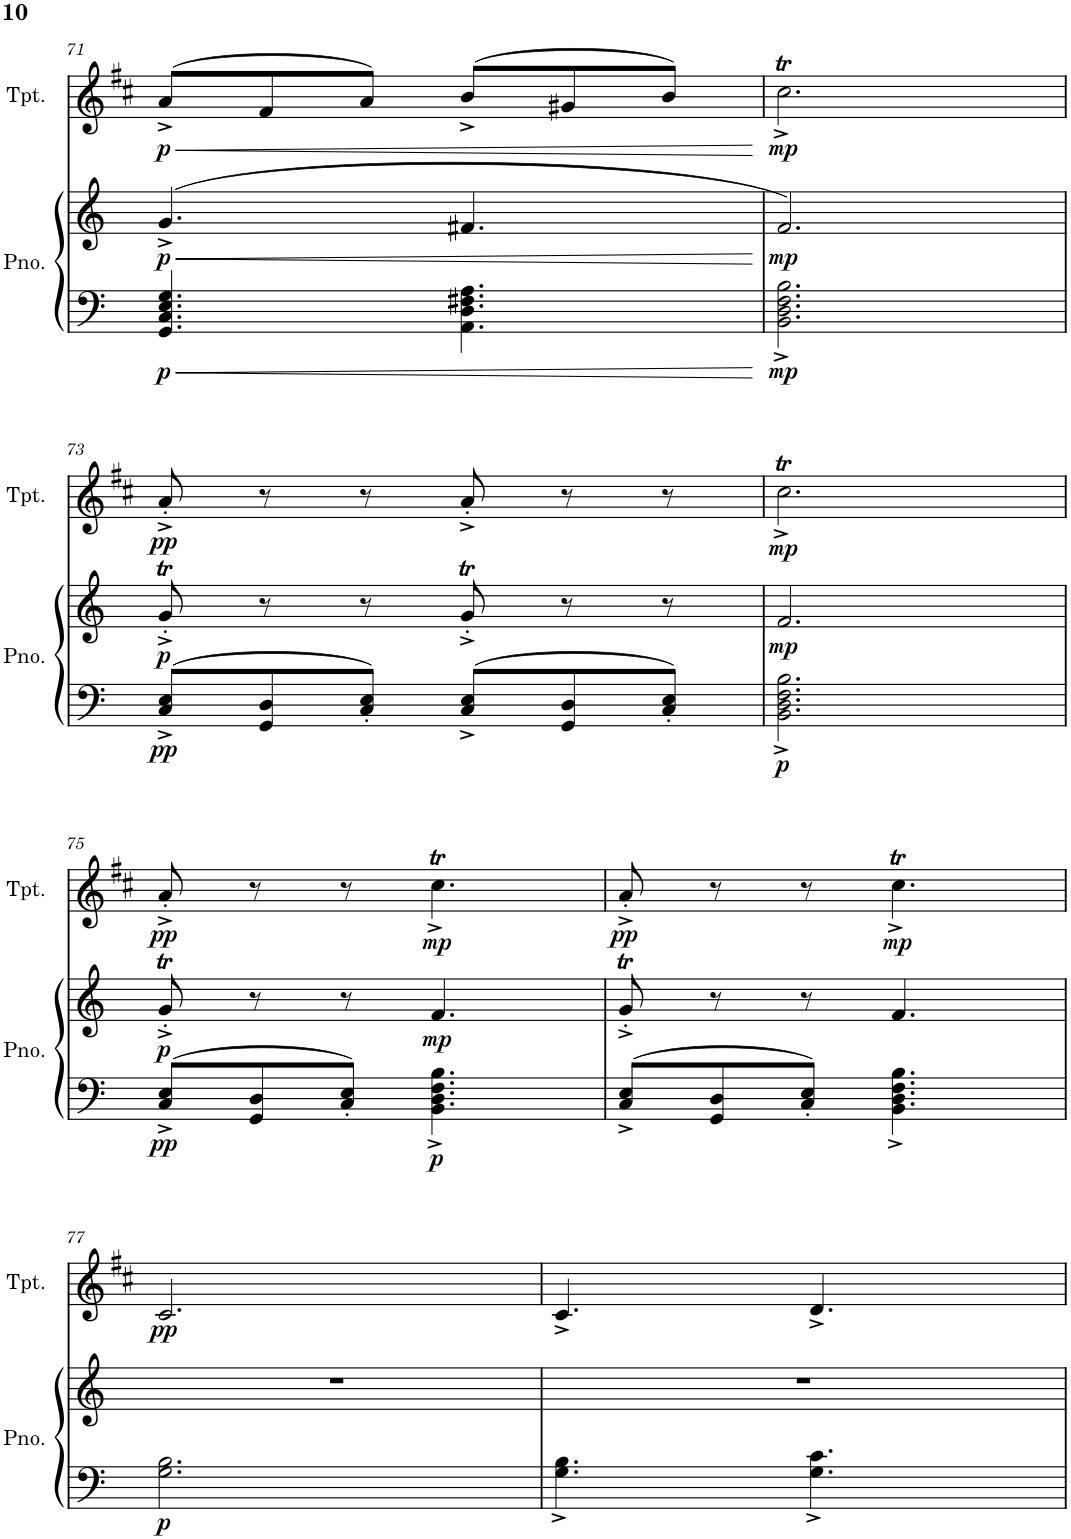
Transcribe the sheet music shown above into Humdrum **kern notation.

**kern	**kern	**dynam	**kern	**dynam
*part2	*part2	*part2	*part1	*part1
*staff3	*staff2	*staff2/3	*staff1	*staff1
*I"Piano	*	*	*I"Trumpet	*
*I'Pno.	*	*	*I'Tpt.	*
!!LO:PB:g=z
*clefF4	*clefG2	*	*clefG2	*
*	*	*	*Trd1c2	*
*k[]	*k[]	*	*k[f#c#]	*
*M6/8	*M6/8	*	*M6/8	*
=71	=71	=71	=71	=71
!	!	!LO:HP:b	!	!LO:HP:b
!	!	!LO:DY:n=1:b=2	!	!
!	!	!LO:DY:n=2:b	!	!LO:DY:n=1:b
4.GG/ 4.C/ 4.E/ 4.G/	(>4.g^</	< p p	(>8a^</L	< p
.	.	.	8f#/	.
.	.	.	8a/J)	.
4.AA\ 4.D\ 4.F#X\ 4.A\	4.f#X/	.	(>8b^</L	.
.	.	.	8g#X/	.
.	.	.	8b/J)	.
.	.	[	.	[
=72	=72	=72	=72	=72
!	!	!LO:DY:b=2	!	!
!	!	!LO:DY:n=1:b	!	!LO:DY:b
2.BB\^< 2.D\^< 2.F\^< 2.B\^<	2.f/)	mp mp	2.cc#t^<\	mp
!!LO:LB:g=z
=73	=73	=73	=73	=73
!	!	!LO:DY:b=2	!	!
!	!	!LO:DY:n=1:b	!	!LO:DY:b
8C/^< 8E/^<L	8gT'<^</	pp p	8a'<^</	pp
8GG/ 8D/	8r	.	8r	.
8C/'< 8E/'<J	8r	.	8r	.
8C/^< 8E/^<L	8gT'<^</	.	8a'<^</	.
8GG/ 8D/	8r	.	8r	.
8C/'< 8E/'<J	8r	.	8r	.
=74	=74	=74	=74	=74
!	!	!LO:DY:b=2	!	!
!	!	!LO:DY:n=1:b	!	!LO:DY:b
2.BB\^< 2.D\^< 2.F\^< 2.B\^<	2.f/	p mp	2.cc#t^<\	mp
!!LO:LB:g=z
=75	=75	=75	=75	=75
!	!	!LO:DY:b=2	!	!
!	!	!LO:DY:n=1:b	!	!LO:DY:b
8C/^< 8E/^<L	8gT'<^</	pp p	8a'<^</	pp
8GG/ 8D/	8r	.	8r	.
8C/'< 8E/'<J	8r	.	8r	.
!	!	!LO:DY:n=2:b=2	!	!
!	!	!LO:DY:n=3:b	!	!LO:DY:b
4.BB\^< 4.D\^< 4.F\^< 4.B\^<	4.f/	p mp	4.cc#t^<\	mp
=76	=76	=76	=76	=76
!	!	!	!	!LO:DY:b
8C/^< 8E/^<L	8gT'<^</	.	8a'<^</	pp
8GG/ 8D/	8r	.	8r	.
8C/'< 8E/'<J	8r	.	8r	.
!	!	!	!	!LO:DY:b
4.BB\^< 4.D\^< 4.F\^< 4.B\^<	4.f/	.	4.cc#t^<\	mp
!!LO:LB:g=z
=77	=77	=77	=77	=77
!	!	!LO:DY:b=2	!	!LO:DY:b
2.G\ 2.B\	2.r	p	2.c#/	pp
=78	=78	=78	=78	=78
4.G\^< 4.B\^<	2.r	.	4.c#^</	.
4.G\^< 4.c\^<	.	.	4.d^</	.
=	=	=	=	=
*-	*-	*-	*-	*-
